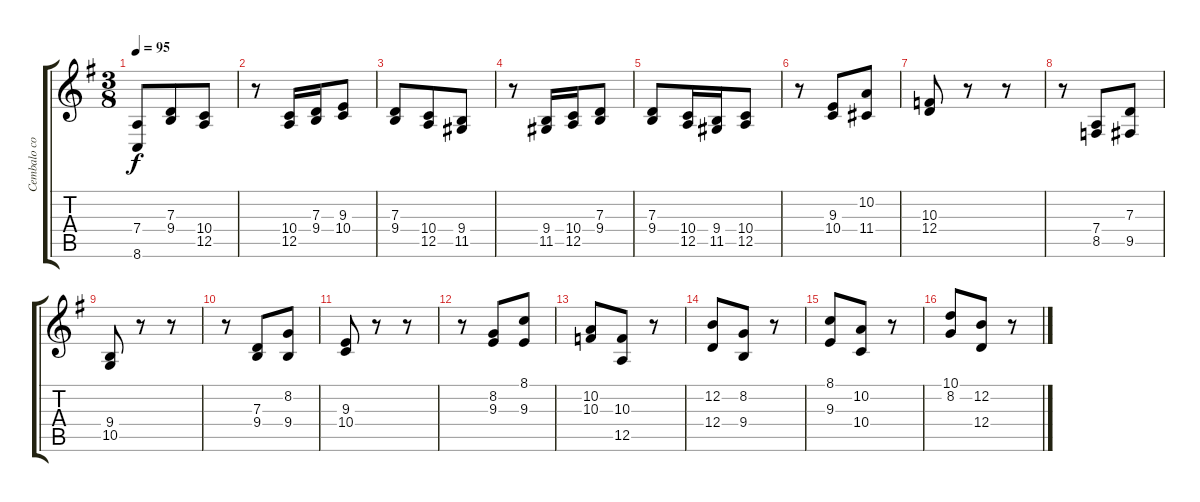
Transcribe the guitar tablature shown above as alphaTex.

\track ("Cembalo concertato." "Cembalo co") {instrument harpsichord}
\staff {score tabs}
\tuning (E4 B3 G3 D3 A2 E2) {hide}
\ts (3 8)
\tempo 95
\clef g2
\ks g
(7.4 8.6).8{dy f} (7.3 9.4).8 (10.4 12.5).8 |
r.8 (10.4 12.5).16 (7.3 9.4).16{beam merge} (9.3 10.4).8 |
(7.3 9.4).8 (10.4 12.5).8 (9.4 11.5).8 |
r.8 (9.4 11.5).16 (10.4 12.5).16{beam merge} (7.3 9.4).8 |
(7.3 9.4).8{beam merge} (10.4 12.5).16 (9.4 11.5).16{beam merge} (10.4 12.5).8 |
r.8 (9.3 10.4).8{beam merge} (10.2 11.4).8 |
(10.3 12.4).8 r.8 r.8 |
r.8 (7.4 8.5).8{beam Up beam merge} (7.3 9.5).8{beam Up} |
(9.4 10.5).8 r.8 r.8 |
r.8 (7.3 9.4).8{beam merge} (8.2 9.4).8 |
(9.3 10.4).8 r.8 r.8 |
r.8 (8.2 9.3).8{beam merge} (8.1 9.3).8 |
(10.2 10.3).8{beam merge} (10.3 12.5).8 r.8 |
(12.2 12.4).8{beam merge} (8.2 9.4).8 r.8 |
(8.1 9.3).8{beam merge} (10.2 10.4).8 r.8 |
(10.1 8.2).8{beam merge} (12.2 12.4).8 r.8
